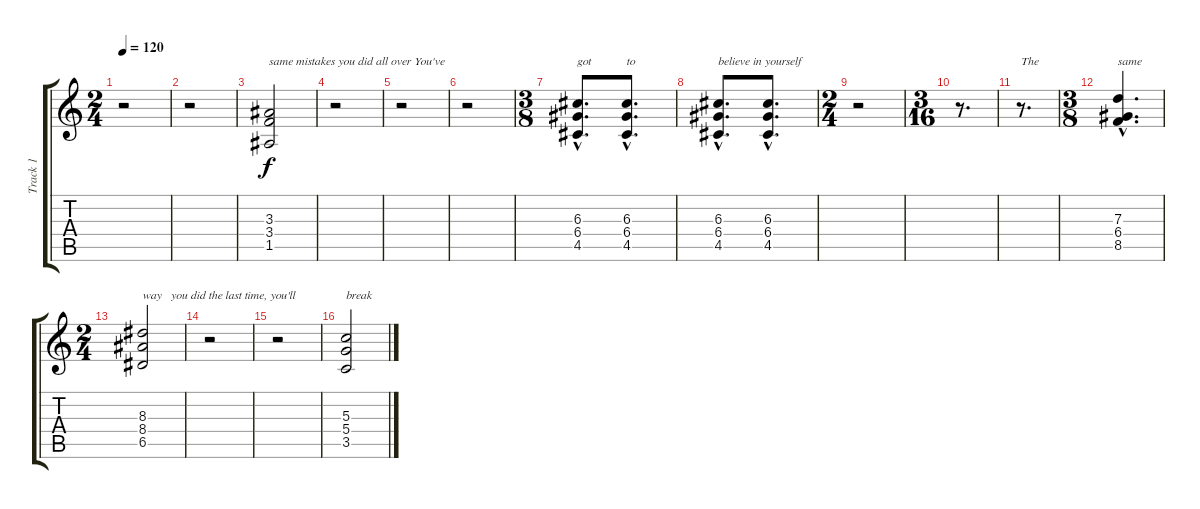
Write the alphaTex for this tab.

\track ("Track 1" "Track 1") {instrument electricguitarjazz}
\staff {score tabs}
\tuning (E4 B3 G3 D3 A2 E2) {hide}
\ts (2 4)
\tempo 120
\clef g2
\ks c
r.2{dy f} |
r.2 |
(3.3 3.4 1.5).2{txt "same mistakes you did all over You've"} |
r.2 |
r.2 |
r.2 |
\ts (3 8)
(6.3{hac} 6.4{hac} 4.5{hac}).8{d txt "got"} (6.3{hac} 6.4{hac} 4.5{hac}).8{d txt "to"} |
(6.3{hac} 6.4{hac} 4.5{hac}).8{d txt "believe in yourself"} (6.3{hac} 6.4{hac} 4.5{hac}).8{d} |
\ts (2 4)
r.2 |
\ts (3 16)
r.8{d} |
r.8{d txt "The"} |
\ts (3 8)
(7.3{hac} 6.4{hac} 8.5{hac}).4{d txt "same " instrument acousticguitarsteel} |
\ts (2 4)
(8.3 8.4 6.5).2{txt "way   you did the last time, you'll"} |
r.2 |
r.2 |
(5.3 5.4 3.5).2{txt "break "}
